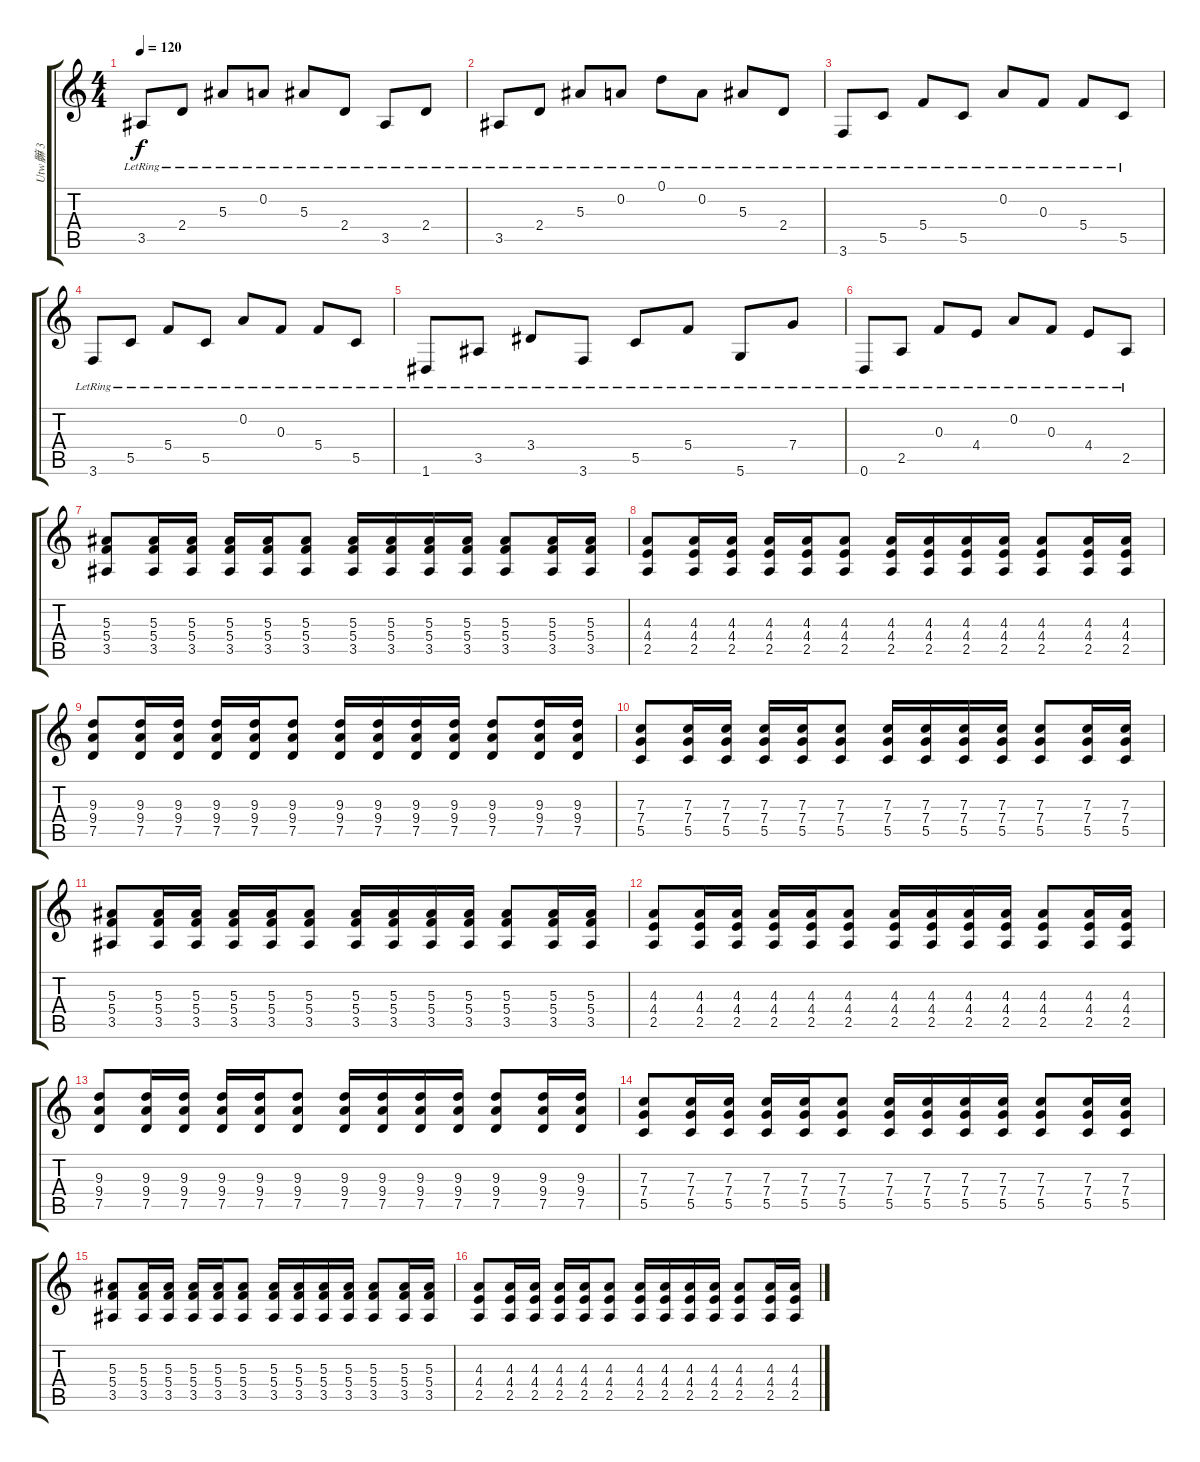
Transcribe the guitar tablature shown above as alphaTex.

\track ("Utw髍 3" "Utw髍 3") {instrument acousticguitarsteel}
\staff {score tabs}
\tuning (D4 A3 F3 C3 G2 D2) {hide}
\ts (4 4)
\tempo 120
\clef g2
\ks c
3.5{lr}.8{dy f} 2.4{lr}.8 5.3{lr}.8 0.2{lr}.8 5.3{lr}.8 2.4{lr}.8 3.5{lr}.8 2.4{lr}.8 |
3.5{lr}.8 2.4{lr}.8 5.3{lr}.8 0.2{lr}.8 0.1{lr}.8 0.2{lr}.8 5.3{lr}.8 2.4{lr}.8 |
3.6{lr}.8 5.5{lr}.8 5.4{lr}.8 5.5{lr}.8 0.2{lr}.8 0.3{lr}.8 5.4{lr}.8 5.5{lr}.8 |
3.6{lr}.8 5.5{lr}.8 5.4{lr}.8 5.5{lr}.8 0.2{lr}.8 0.3{lr}.8 5.4{lr}.8 5.5{lr}.8 |
1.6{lr}.8 3.5{lr}.8 3.4{lr}.8 3.6{lr}.8 5.5{lr}.8 5.4{lr}.8 5.6{lr}.8 7.4{lr}.8 |
0.6{lr}.8 2.5{lr}.8 0.3{lr}.8 4.4{lr}.8 0.2{lr}.8 0.3{lr}.8 4.4{lr}.8 2.5{lr}.8 |
(5.3 5.4 3.5).8 (5.3 5.4 3.5).16 (5.3 5.4 3.5).16 (5.3 5.4 3.5).16 (5.3 5.4 3.5).16 (5.3 5.4 3.5).8 (5.3 5.4 3.5).16 (5.3 5.4 3.5).16 (5.3 5.4 3.5).16 (5.3 5.4 3.5).16 (5.3 5.4 3.5).8 (5.3 5.4 3.5).16 (5.3 5.4 3.5).16 |
(4.3 4.4 2.5).8 (4.3 4.4 2.5).16 (4.3 4.4 2.5).16 (4.3 4.4 2.5).16 (4.3 4.4 2.5).16 (4.3 4.4 2.5).8 (4.3 4.4 2.5).16 (4.3 4.4 2.5).16 (4.3 4.4 2.5).16 (4.3 4.4 2.5).16 (4.3 4.4 2.5).8 (4.3 4.4 2.5).16 (4.3 4.4 2.5).16 |
(9.3 9.4 7.5).8 (9.3 9.4 7.5).16 (9.3 9.4 7.5).16 (9.3 9.4 7.5).16 (9.3 9.4 7.5).16 (9.3 9.4 7.5).8 (9.3 9.4 7.5).16 (9.3 9.4 7.5).16 (9.3 9.4 7.5).16 (9.3 9.4 7.5).16 (9.3 9.4 7.5).8 (9.3 9.4 7.5).16 (9.3 9.4 7.5).16 |
(7.3 7.4 5.5).8 (7.3 7.4 5.5).16 (7.3 7.4 5.5).16 (7.3 7.4 5.5).16 (7.3 7.4 5.5).16 (7.3 7.4 5.5).8 (7.3 7.4 5.5).16 (7.3 7.4 5.5).16 (7.3 7.4 5.5).16 (7.3 7.4 5.5).16 (7.3 7.4 5.5).8 (7.3 7.4 5.5).16 (7.3 7.4 5.5).16 |
(5.3 5.4 3.5).8 (5.3 5.4 3.5).16 (5.3 5.4 3.5).16 (5.3 5.4 3.5).16 (5.3 5.4 3.5).16 (5.3 5.4 3.5).8 (5.3 5.4 3.5).16 (5.3 5.4 3.5).16 (5.3 5.4 3.5).16 (5.3 5.4 3.5).16 (5.3 5.4 3.5).8 (5.3 5.4 3.5).16 (5.3 5.4 3.5).16 |
(4.3 4.4 2.5).8 (4.3 4.4 2.5).16 (4.3 4.4 2.5).16 (4.3 4.4 2.5).16 (4.3 4.4 2.5).16 (4.3 4.4 2.5).8 (4.3 4.4 2.5).16 (4.3 4.4 2.5).16 (4.3 4.4 2.5).16 (4.3 4.4 2.5).16 (4.3 4.4 2.5).8 (4.3 4.4 2.5).16 (4.3 4.4 2.5).16 |
(9.3 9.4 7.5).8 (9.3 9.4 7.5).16 (9.3 9.4 7.5).16 (9.3 9.4 7.5).16 (9.3 9.4 7.5).16 (9.3 9.4 7.5).8 (9.3 9.4 7.5).16 (9.3 9.4 7.5).16 (9.3 9.4 7.5).16 (9.3 9.4 7.5).16 (9.3 9.4 7.5).8 (9.3 9.4 7.5).16 (9.3 9.4 7.5).16 |
(7.3 7.4 5.5).8 (7.3 7.4 5.5).16 (7.3 7.4 5.5).16 (7.3 7.4 5.5).16 (7.3 7.4 5.5).16 (7.3 7.4 5.5).8 (7.3 7.4 5.5).16 (7.3 7.4 5.5).16 (7.3 7.4 5.5).16 (7.3 7.4 5.5).16 (7.3 7.4 5.5).8 (7.3 7.4 5.5).16 (7.3 7.4 5.5).16 |
(5.3 5.4 3.5).8 (5.3 5.4 3.5).16 (5.3 5.4 3.5).16 (5.3 5.4 3.5).16 (5.3 5.4 3.5).16 (5.3 5.4 3.5).8 (5.3 5.4 3.5).16 (5.3 5.4 3.5).16 (5.3 5.4 3.5).16 (5.3 5.4 3.5).16 (5.3 5.4 3.5).8 (5.3 5.4 3.5).16 (5.3 5.4 3.5).16 |
(4.3 4.4 2.5).8 (4.3 4.4 2.5).16 (4.3 4.4 2.5).16 (4.3 4.4 2.5).16 (4.3 4.4 2.5).16 (4.3 4.4 2.5).8 (4.3 4.4 2.5).16 (4.3 4.4 2.5).16 (4.3 4.4 2.5).16 (4.3 4.4 2.5).16 (4.3 4.4 2.5).8 (4.3 4.4 2.5).16 (4.3 4.4 2.5).16
